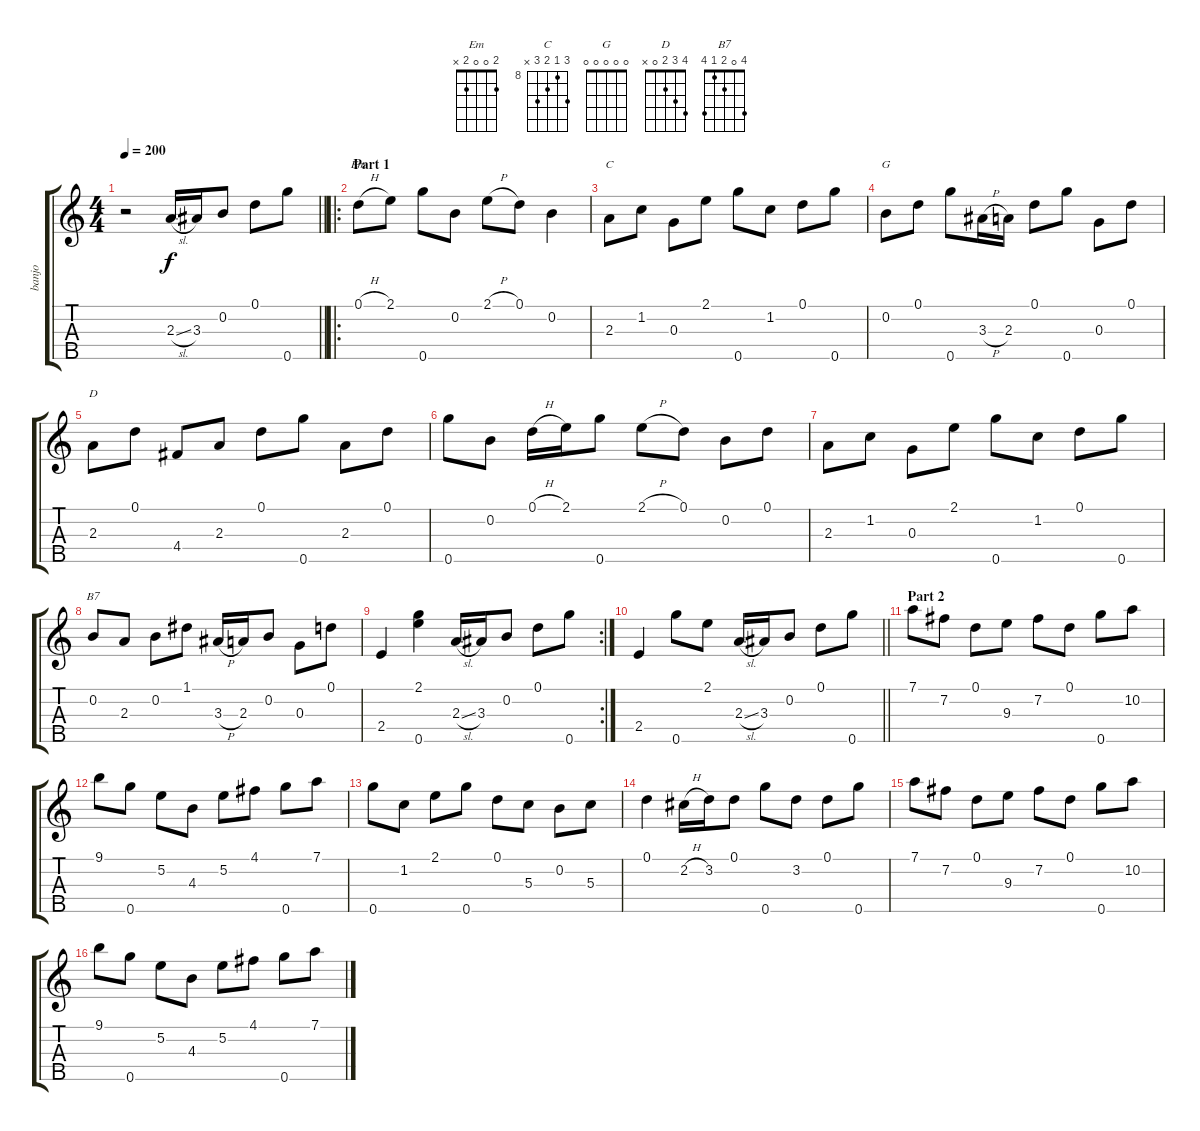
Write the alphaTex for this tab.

\track ("banjo" "banjo") {instrument banjo}
\staff {score tabs}
\tuning (D4 B3 G3 D3 G4) {hide}
\displaytranspose 12
\chord ("Em" 2 0 0 2 x)
\chord ("C" 10 8 9 10 x) {firstfret 8}
\chord ("G" 0 0 0 0 0)
\chord ("D" 4 3 2 0 x)
\chord ("B7" 4 0 2 1 4)
\ts (4 4)
\tempo 200
\clef g2
\barLineRight lightlight
\ks c
r.2{dy f instrument banjo} 2.3{sl}.16 3.3.16 0.2.8 0.1.8 0.5.8 |
\ro
\section ("" "Part 1")
0.1{h}.8{ch "Em"} 2.1.8 0.5.8 0.2.8 2.1{h}.8 0.1.8 0.2.4 |
2.3.8{ch "C"} 1.2.8 0.3.8 2.1.8 0.5.8 1.2.8 0.1.8 0.5.8 |
0.2.8{ch "G"} 0.1.8 0.5.8 3.3{h}.16 2.3.16 0.1.8 0.5.8 0.3.8 0.1.8 |
2.3.8{ch "D"} 0.1.8 4.4.8 2.3.8 0.1.8 0.5.8 2.3.8 0.1.8 |
0.5.8 0.2.8 0.1{h}.16 2.1.16 0.5.8 2.1{h}.8 0.1.8 0.2.8 0.1.8 |
2.3.8 1.2.8 0.3.8 2.1.8 0.5.8 1.2.8 0.1.8 0.5.8 |
0.2.8{ch "B7"} 2.3.8 0.2.8 1.1.8 3.3{h}.16 2.3.16 0.2.8 0.3.8 0.1.8 |
\rc 2
2.4.4 (2.1 0.5).4 2.3{sl}.16 3.3.16 0.2.8 0.1.8 0.5.8 |
\barLineRight lightlight
2.4.4 0.5.8 2.1.8 2.3{sl}.16 3.3.16 0.2.8 0.1.8 0.5.8 |
\section ("" "Part 2")
7.1.8 7.2.8 0.1.8 9.3.8 7.2.8 0.1.8 0.5.8 10.2.8 |
9.1.8 0.5.8 5.2.8 4.3.8 5.2.8 4.1.8 0.5.8 7.1.8 |
0.5.8 1.2.8 2.1.8 0.5.8 0.1.8 5.3.8 0.2.8 5.3.8 |
0.1.4 2.2{h}.16 3.2.16 0.1.8 0.5.8 3.2.8 0.1.8 0.5.8 |
7.1.8 7.2.8 0.1.8 9.3.8 7.2.8 0.1.8 0.5.8 10.2.8 |
9.1.8 0.5.8 5.2.8 4.3.8 5.2.8 4.1.8 0.5.8 7.1.8
